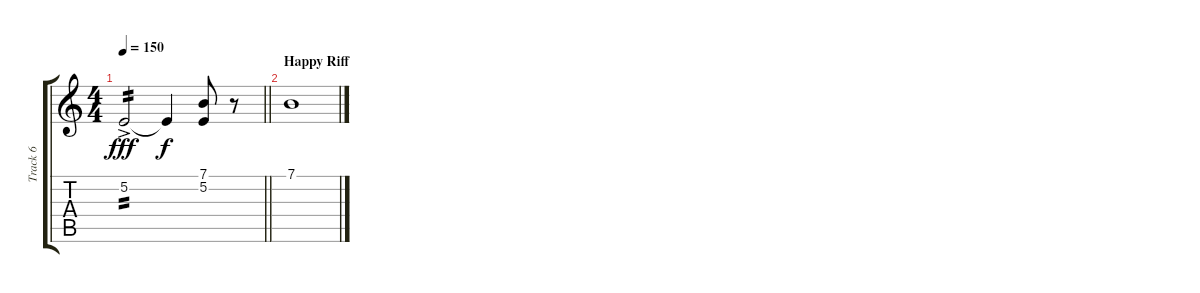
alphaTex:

\track ("Track 6" "Track 6") {instrument electricpiano1}
\staff {score tabs}
\tuning (E4 B3 G3 D3 A2 E2) {hide}
\ts (4 4)
\tempo 150
\clef g2
\barLineRight lightlight
\ks c
5.2{ac}.2{tp 2 dy fff} 5.2{t}.4{dy f} (7.1 5.2).8 r.8 |
\section ("" "Happy Riff")
7.1.1
